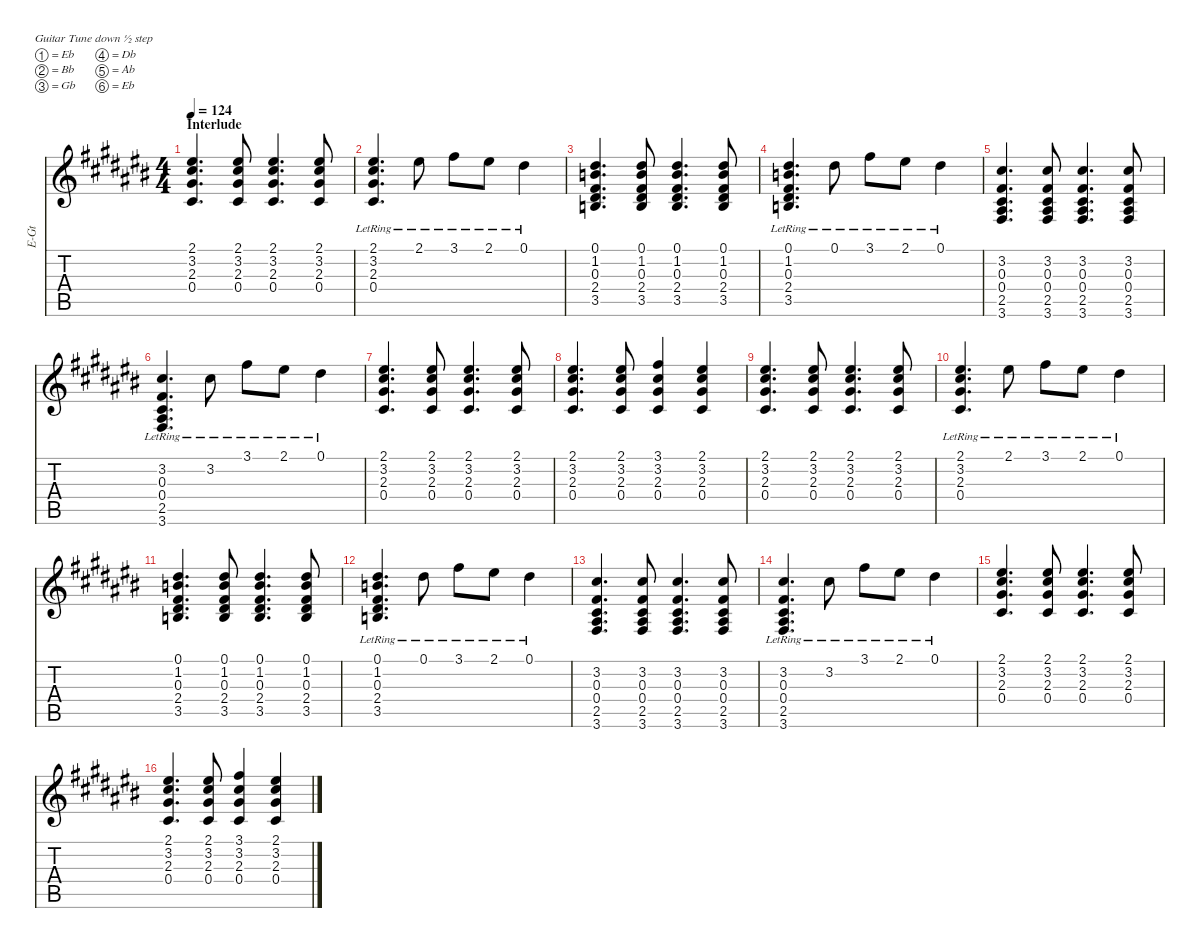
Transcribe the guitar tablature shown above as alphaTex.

\hideDynamics
\bracketExtendMode nobrackets
\otherSystemsTrackNameOrientation horizontal
\track ("Guitar 3 (Slash)" "E-Gt") {defaultSystemsLayout 8 instrument electricguitarjazz}
\staff {score tabs}
\tuning (Eb4 Bb3 Gb3 Db3 Ab2 Eb2)
\ts (4 4)
\section ("" "Interlude")
\tempo 124
\clef g2
\ks c#
(2.1{acc #} 3.2{acc #} 2.3{acc #} 0.4{acc #}).4{d dy mp beam Up} (2.1{acc #} 3.2{acc #} 2.3{acc #} 0.4{acc #}).8{beam Up} (2.1{acc #} 3.2{acc #} 2.3{acc #} 0.4{acc #}).4{d beam Up} (2.1{acc #} 3.2{acc #} 2.3{acc #} 0.4{acc #}).8{beam Up} |
(2.1{lr acc #} 3.2{lr acc #} 2.3{lr acc #} 0.4{lr acc #}).4{d beam Up} 2.1{lr acc #}.8{beam Down} 3.1{lr acc #}.8{beam Down} 2.1{lr acc #}.8{beam Down} 0.1{lr acc #}.4{beam Down} |
(0.1{acc #} 1.2{acc forcenatural} 0.3{acc #} 2.4{acc #} 3.5{acc forcenatural}).4{d beam Up} (0.1{acc #} 1.2{acc forcenatural} 0.3{acc #} 2.4{acc #} 3.5{acc forcenatural}).8{beam Up} (0.1{acc #} 1.2{acc forcenatural} 0.3{acc #} 2.4{acc #} 3.5{acc forcenatural}).4{d beam Up} (0.1{acc #} 1.2{acc forcenatural} 0.3{acc #} 2.4{acc #} 3.5{acc forcenatural}).8{beam Up} |
(0.1{lr acc #} 1.2{lr acc forcenatural} 0.3{lr acc #} 2.4{lr acc #} 3.5{lr acc forcenatural}).4{d beam Up} 0.1{lr acc #}.8{beam Down} 3.1{lr acc #}.8{beam Down} 2.1{lr acc #}.8{beam Down} 0.1{lr acc #}.4{beam Down} |
(3.2{acc #} 0.3{acc #} 0.4{acc #} 2.5{acc #} 3.6{acc #}).4{d beam Up} (3.2{acc #} 0.3{acc #} 0.4{acc #} 2.5{acc #} 3.6{acc #}).8{beam Up} (3.2{acc #} 0.3{acc #} 0.4{acc #} 2.5{acc #} 3.6{acc #}).4{d beam Up} (3.2{acc #} 0.3{acc #} 0.4{acc #} 2.5{acc #} 3.6{acc #}).8{beam Up} |
(3.2{lr acc #} 0.3{lr acc #} 0.4{lr acc #} 2.5{lr acc #} 3.6{lr acc #}).4{d beam Up} 3.2{lr acc #}.8{beam Down} 3.1{lr acc #}.8{beam Down} 2.1{lr acc #}.8{beam Down} 0.1{lr acc #}.4{beam Down} |
(2.1{acc #} 3.2{acc #} 2.3{acc #} 0.4{acc #}).4{d beam Up} (2.1{acc #} 3.2{acc #} 2.3{acc #} 0.4{acc #}).8{beam Up} (2.1{acc #} 3.2{acc #} 2.3{acc #} 0.4{acc #}).4{d beam Up} (2.1{acc #} 3.2{acc #} 2.3{acc #} 0.4{acc #}).8{beam Up} |
(2.1{acc #} 3.2{acc #} 2.3{acc #} 0.4{acc #}).4{d beam Up} (2.1{acc #} 3.2{acc #} 2.3{acc #} 0.4{acc #}).8{beam Up} (3.1{acc #} 3.2{acc #} 2.3{acc #} 0.4{acc #}).4{beam Up} (2.1{acc #} 3.2{acc #} 2.3{acc #} 0.4{acc #}).4{beam Up} |
(2.1{acc #} 3.2{acc #} 2.3{acc #} 0.4{acc #}).4{d beam Up} (2.1{acc #} 3.2{acc #} 2.3{acc #} 0.4{acc #}).8{beam Up} (2.1{acc #} 3.2{acc #} 2.3{acc #} 0.4{acc #}).4{d beam Up} (2.1{acc #} 3.2{acc #} 2.3{acc #} 0.4{acc #}).8{beam Up} |
(2.1{lr acc #} 3.2{lr acc #} 2.3{lr acc #} 0.4{lr acc #}).4{d beam Up} 2.1{lr acc #}.8{beam Down} 3.1{lr acc #}.8{beam Down} 2.1{lr acc #}.8{beam Down} 0.1{lr acc #}.4{beam Down} |
(0.1{acc #} 1.2{acc forcenatural} 0.3{acc #} 2.4{acc #} 3.5{acc forcenatural}).4{d beam Up} (0.1{acc #} 1.2{acc forcenatural} 0.3{acc #} 2.4{acc #} 3.5{acc forcenatural}).8{beam Up} (0.1{acc #} 1.2{acc forcenatural} 0.3{acc #} 2.4{acc #} 3.5{acc forcenatural}).4{d beam Up} (0.1{acc #} 1.2{acc forcenatural} 0.3{acc #} 2.4{acc #} 3.5{acc forcenatural}).8{beam Up} |
(0.1{lr acc #} 1.2{lr acc forcenatural} 0.3{lr acc #} 2.4{lr acc #} 3.5{lr acc forcenatural}).4{d beam Up} 0.1{lr acc #}.8{beam Down} 3.1{lr acc #}.8{beam Down} 2.1{lr acc #}.8{beam Down} 0.1{lr acc #}.4{beam Down} |
(3.2{acc #} 0.3{acc #} 0.4{acc #} 2.5{acc #} 3.6{acc #}).4{d beam Up} (3.2{acc #} 0.3{acc #} 0.4{acc #} 2.5{acc #} 3.6{acc #}).8{beam Up} (3.2{acc #} 0.3{acc #} 0.4{acc #} 2.5{acc #} 3.6{acc #}).4{d beam Up} (3.2{acc #} 0.3{acc #} 0.4{acc #} 2.5{acc #} 3.6{acc #}).8{beam Up} |
(3.2{lr acc #} 0.3{lr acc #} 0.4{lr acc #} 2.5{lr acc #} 3.6{lr acc #}).4{d beam Up} 3.2{lr acc #}.8{beam Down} 3.1{lr acc #}.8{beam Down} 2.1{lr acc #}.8{beam Down} 0.1{lr acc #}.4{beam Down} |
(2.1{acc #} 3.2{acc #} 2.3{acc #} 0.4{acc #}).4{d beam Up} (2.1{acc #} 3.2{acc #} 2.3{acc #} 0.4{acc #}).8{beam Up} (2.1{acc #} 3.2{acc #} 2.3{acc #} 0.4{acc #}).4{d beam Up} (2.1{acc #} 3.2{acc #} 2.3{acc #} 0.4{acc #}).8{beam Up} |
(2.1{acc #} 3.2{acc #} 2.3{acc #} 0.4{acc #}).4{d beam Up} (2.1{acc #} 3.2{acc #} 2.3{acc #} 0.4{acc #}).8{beam Up} (3.1{acc #} 3.2{acc #} 2.3{acc #} 0.4{acc #}).4{beam Up} (2.1{acc #} 3.2{acc #} 2.3{acc #} 0.4{acc #}).4{beam Up}
